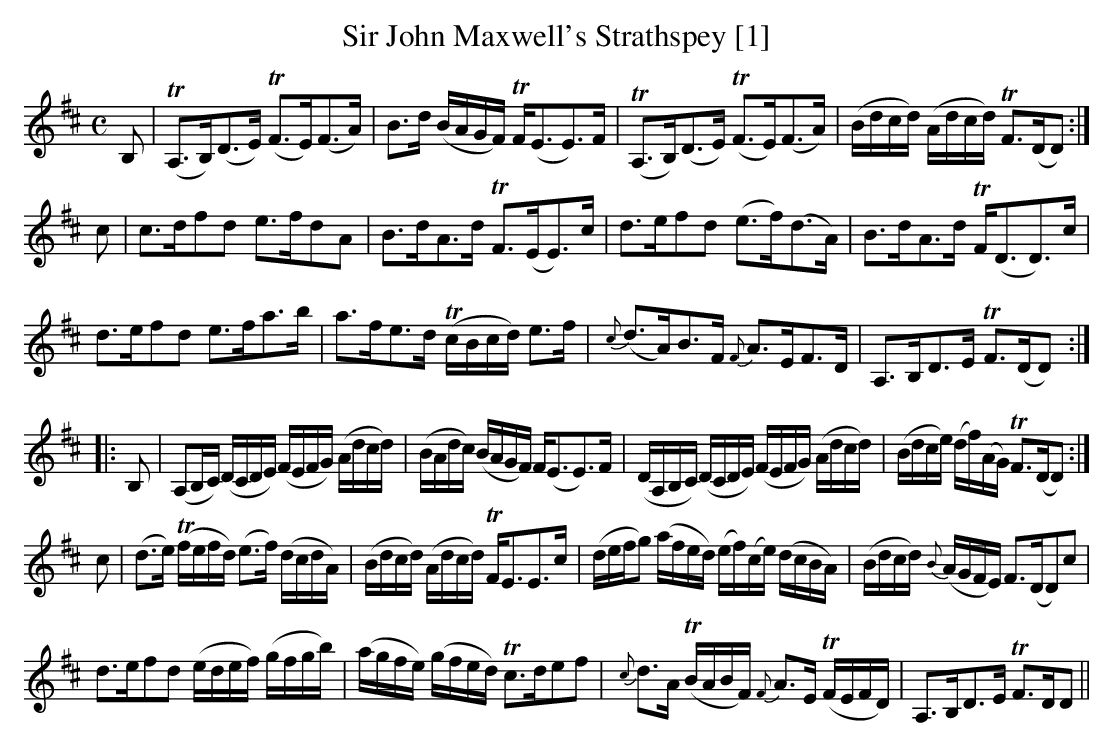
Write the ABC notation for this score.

X:1
T:Sir John Maxwell's Strathspey [1]
M:C
L:1/8
K:D
B,|T(A,>B,)(D>E) T(F>E)(F>A)|B>d (B/A/G/F/) TF<(EE>)F|T(A,>B,)(D>E) T(F>E)(F>A)|(B/d/c/d/) (A/d/c/d/) TF>(DD):|
c|c>dfd e>fdA|B>dA>d TF>(EE>)c|d>efd (e>f)(d>A)|B>dA>d TF<(DD>)c|
d>efd e>fa>b|a>fe>d T(c/B/c/d/) e>f|{c}(d>A)B>F {F}A>EF>D|A,>B,D>E TF>(DD):|
|:B,|(A,B,/C/) (D/C/D/E/) (F/E/F/G/) (A/d/c/d/)|(B/A/d/c/) (B/A/G/F/) F<(EE>)F|(D/A,/B,/C/) (D/C/D/E/) (F/E/F/G/) (A/d/c/d/)|(B/d/c/e/) (d/f/)(A/G/) TF>(DD):|
c|(d>e) T(f/e/f/d/) (e>f) (d/c/d/A/)|(B/d/c/d/) (A/d/c/d/) TF<EE>c|(d/e/f/g) (a/f/e/d/) (e/f/)(c/e/) (d/c/B/A/)|(B/d/c/d/) {B}(A/G/F/E/) F>(DD)c|
d>efd (e/d/e/f/) (g/f/g/b/)|(a/g/f/e/) (g/f/e/d/) Tc>def|{c}d>A T(B/A/B/F/) {F}A>E T(F/E/F/D/)|A,>B,D>E TF>DD||
